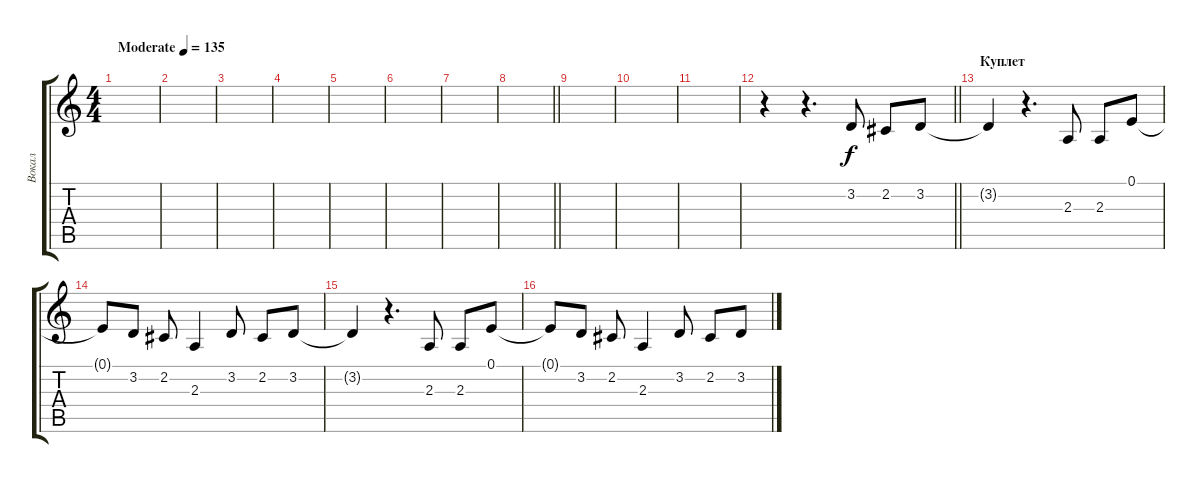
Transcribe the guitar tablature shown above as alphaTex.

\track ("Вокал" "Вокал") {instrument lead2sawtooth}
\staff {score tabs}
\tuning (E4 B3 G3 D3 A2 E2) {hide}
\ts (4 4)
\tempo (135 "Moderate")
\clef g2
\ks c
|
|
|
|
|
|
|
\barLineRight lightlight
|
|
|
|
\barLineRight lightlight
r.4 r.4{d} 3.2.8 2.2.8 3.2.8 |
\section ("" "Куплет")
3.2{t}.4 r.4{d} 2.3.8 2.3.8 0.1.8 |
0.1{t}.8 3.2.8 2.2.8 2.3.4 3.2.8 2.2.8 3.2.8 |
3.2{t}.4 r.4{d} 2.3.8 2.3.8 0.1.8 |
0.1{t}.8 3.2.8 2.2.8 2.3.4 3.2.8 2.2.8 3.2.8
